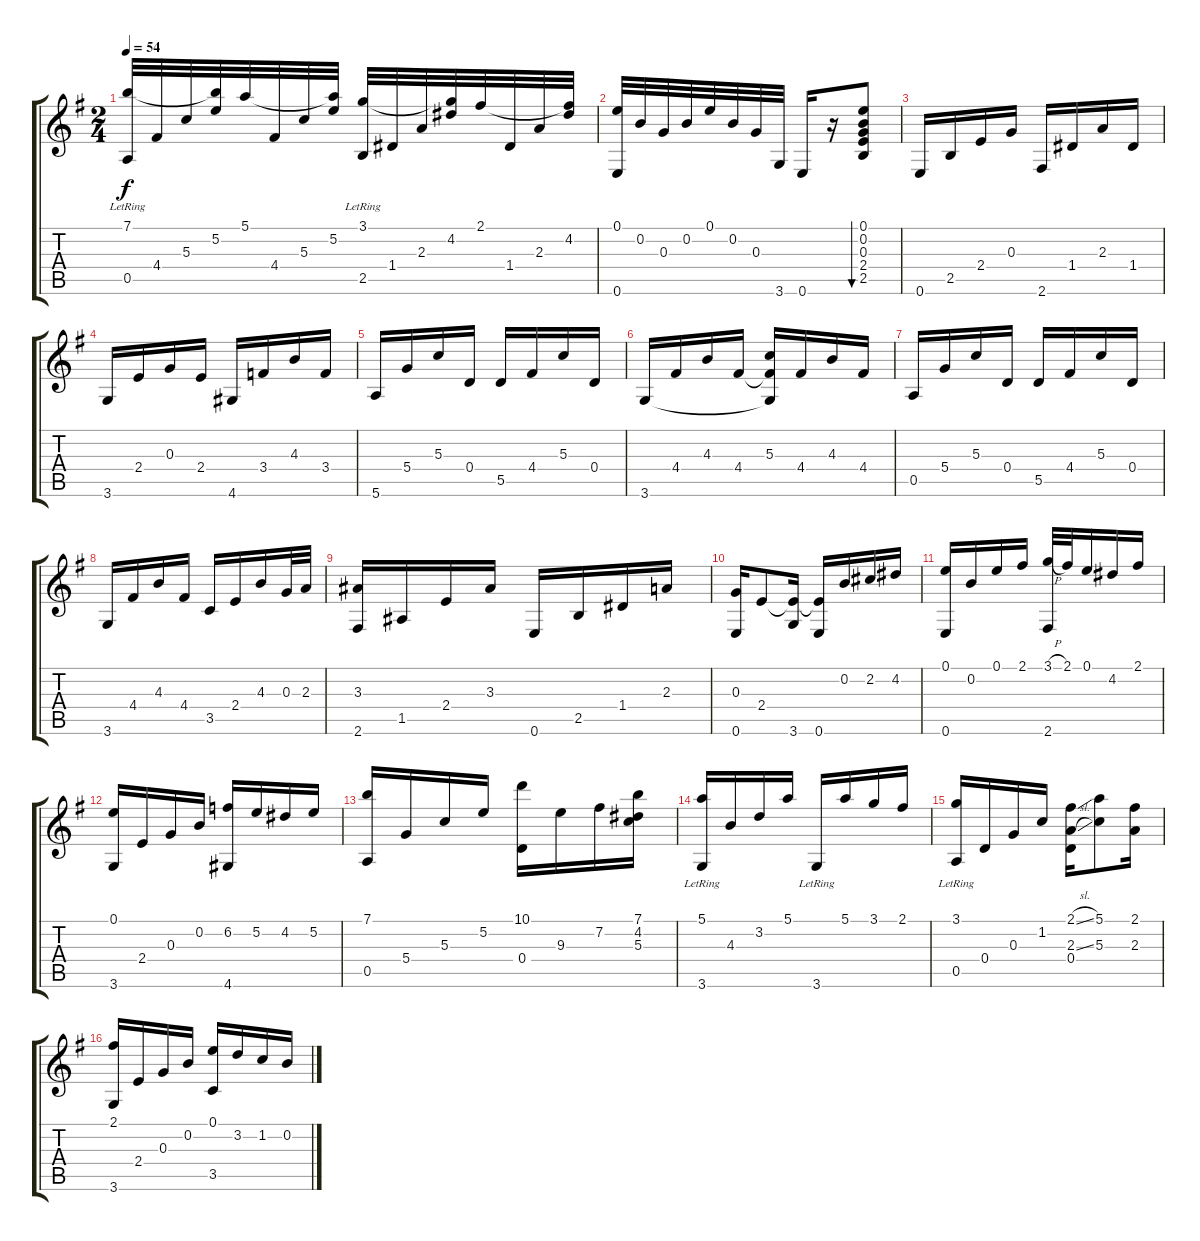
\track "" {instrument acousticguitarsteel}
\staff {score tabs}
\tuning (E4 B3 G3 D3 A2 E2) {hide}
\ts (2 4)
\tempo 54
\clef g2
\ks g
(7.1 0.5{lr}).32{dy f} 4.4.32 5.3.32 (7.1{t} 5.2).32 5.1.32 4.4.32 5.3.32 (5.1{t} 5.2).32 (3.1 2.5{lr}).32 1.4.32 2.3.32 (3.1{t} 4.2).32 2.1.32 1.4.32 2.3.32 (2.1{t} 4.2).32 |
(0.1 0.6).32 0.2.32 0.3.32 0.2.32 0.1.32 0.2.32 0.3.32 3.6.32 0.6.16 r.16 (0.1 0.2 0.3 2.4 2.5).8{bu 120} |
0.6.16 2.5.16 2.4.16 0.3.16 2.6.16 1.4.16 2.3.16 1.4.16 |
3.6.16 2.4.16 0.3.16 2.4.16 4.6.16 3.4.16 4.3.16 3.4.16 |
5.6.16 5.4.16 5.3.16 0.4.16 5.5.16 4.4.16 5.3.16 0.4.16 |
3.6.16 4.4.16 4.3.16 4.4.16 (5.3 4.4{t} 3.6{t}).16 4.4.16 4.3.16 4.4.16 |
0.5.16 5.4.16 5.3.16 0.4.16 5.5.16 4.4.16 5.3.16 0.4.16 |
3.6.16 4.4.16 4.3.16 4.4.16 3.5.16 2.4.16 4.3.16 0.3.32 2.3.32 |
(3.3 2.6).16 1.5.16 2.4.16 3.3.16 0.6.16 2.5.16 1.4.16 2.3.16 |
(0.3 0.6).16 2.4.8 (2.4{t} 3.6).16 (2.4{t} 0.6).16 0.2.16 2.2.16 4.2.16 |
(0.1 0.6).16 0.2.16 0.1.16 2.1.16 (3.1{h} 2.6).32 2.1.32 0.1.16 4.2.16 2.1.16 |
(0.1 3.6).16 2.4.16 0.3.16 0.2.16 (6.2 4.6).16 5.2.16 4.2.16 5.2.16 |
(7.1 0.5).16 5.4.16 5.3.16 5.2.16 (10.1 0.4).16 9.3.16 7.2.16 (7.1 4.2 5.3).16 |
(5.1 3.6{lr}).16 4.3.16 3.2.16 5.1.16 3.6{lr}.16 5.1.16 3.1.16 2.1.16 |
(3.1 0.5{lr}).16 0.4.16 0.3.16 1.2.16 (2.1{sl} 2.3{sl} 0.4).16 (5.1 5.3).8 (2.1 2.3).16 |
(2.1 3.6).16 2.4.16 0.3.16 0.2.16 (0.1 3.5).16 3.2.16 1.2.16 0.2.16
